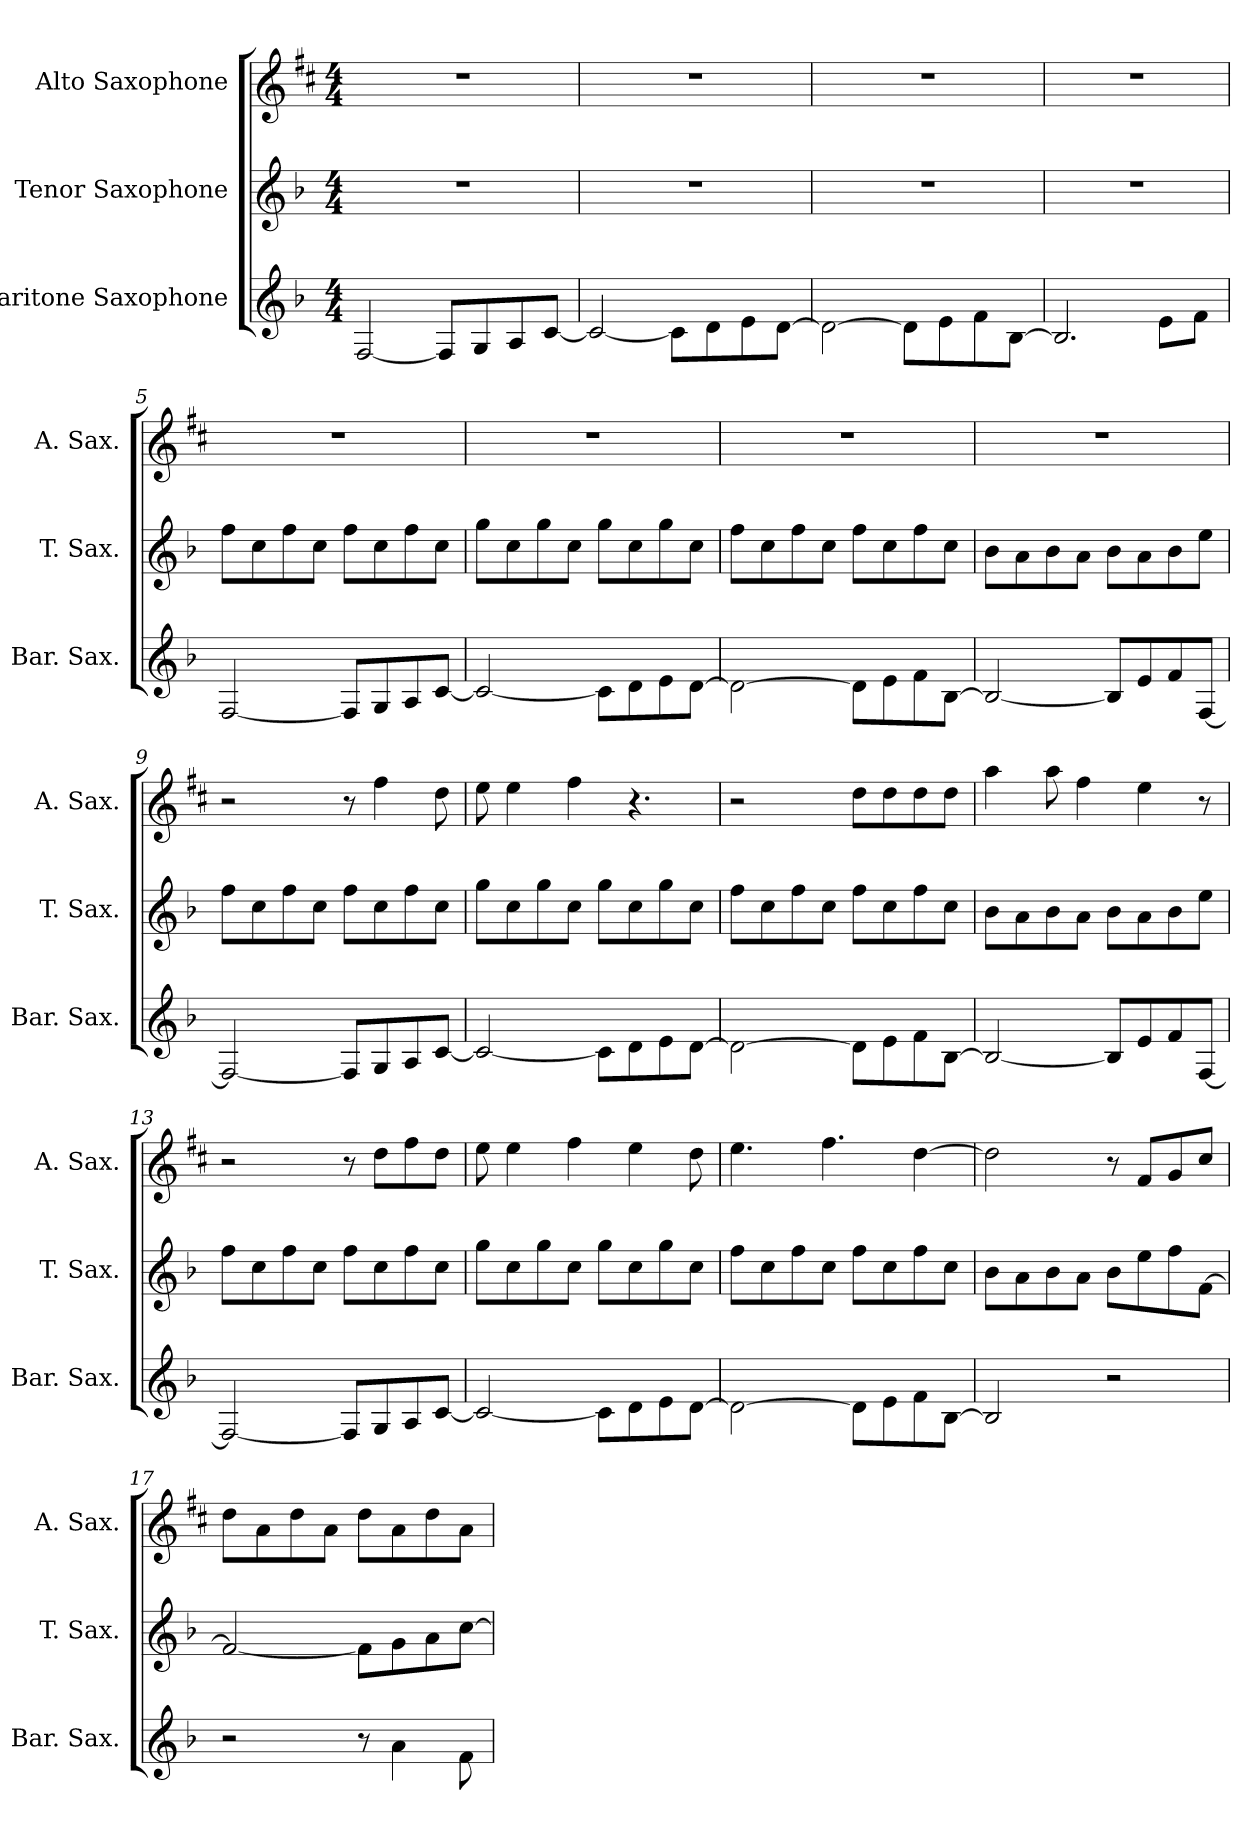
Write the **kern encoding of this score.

**kern	**kern	**kern
*part3	*part2	*part1
*staff3	*staff2	*staff1
*I"Baritone Saxophone	*I"Tenor Saxophone	*I"Alto Saxophone
*I'Bar. Sax.	*I'T. Sax.	*I'A. Sax.
*clefG2	*clefG2	*clefG2
*ITrd12c21	*ITrd8c14	*ITrd5c9
*k[b-]	*k[b-]	*k[b-]
*M4/4	*M4/4	*M4/4
*MM120	*MM120	*MM120
=1	=1	=1
[2FF/	1r	1r
8FF/L]	.	.
8GG/	.	.
8AA/	.	.
[8C/J	.	.
=2	=2	=2
2C/_	1r	1r
8C\L]	.	.
8D\	.	.
8E\	.	.
[8D\J	.	.
=3	=3	=3
2D\_	1r	1r
8D\L]	.	.
8E\	.	.
8F\	.	.
[8BB-\J	.	.
=4	=4	=4
2.BB-/]	1r	1r
8E\L	.	.
8F\J	.	.
=5	=5	=5
[2FF/	8f\L	1r
.	8c\	.
.	8f\	.
.	8c\J	.
8FF/L]	8f\L	.
8GG/	8c\	.
8AA/	8f\	.
[8C/J	8c\J	.
!!LO:LB:g=z
=6	=6	=6
2C/_	8g\L	1r
.	8c\	.
.	8g\	.
.	8c\J	.
8C\L]	8g\L	.
8D\	8c\	.
8E\	8g\	.
[8D\J	8c\J	.
=7	=7	=7
2D\_	8f\L	1r
.	8c\	.
.	8f\	.
.	8c\J	.
8D\L]	8f\L	.
8E\	8c\	.
8F\	8f\	.
[8BB-\J	8c\J	.
=8	=8	=8
2BB-/_	8B-\L	1r
.	8A\	.
.	8B-\	.
.	8A\J	.
8BB-/L]	8B-\L	.
8E/	8A\	.
8F/	8B-\	.
[8FF/J	8e\J	.
=9	=9	=9
2FF/_	8f\L	2r
.	8c\	.
.	8f\	.
.	8c\J	.
8FF/L]	8f\L	8r
8GG/	8c\	4a\
8AA/	8f\	.
[8C/J	8c\J	8f\
!!LO:LB:g=z
=10	=10	=10
2C/_	8g\L	8g\
.	8c\	4g\
.	8g\	.
.	8c\J	4a\
8C\L]	8g\L	.
8D\	8c\	4.r
8E\	8g\	.
[8D\J	8c\J	.
=11	=11	=11
2D\_	8f\L	2r
.	8c\	.
.	8f\	.
.	8c\J	.
8D\L]	8f\L	8f\L
8E\	8c\	8f\
8F\	8f\	8f\
[8BB-\J	8c\J	8f\J
=12	=12	=12
2BB-/_	8B-\L	4cc\
.	8A\	.
.	8B-\	8cc\
.	8A\J	4a\
8BB-/L]	8B-\L	.
8E/	8A\	4g\
8F/	8B-\	.
[8FF/J	8e\J	8r
=13	=13	=13
2FF/_	8f\L	2r
.	8c\	.
.	8f\	.
.	8c\J	.
8FF/L]	8f\L	8r
8GG/	8c\	8f\L
8AA/	8f\	8a\
[8C/J	8c\J	8f\J
!!LO:LB:g=z
=14	=14	=14
2C/_	8g\L	8g\
.	8c\	4g\
.	8g\	.
.	8c\J	4a\
8C\L]	8g\L	.
8D\	8c\	4g\
8E\	8g\	.
[8D\J	8c\J	8f\
=15	=15	=15
2D\_	8f\L	4.g\
.	8c\	.
.	8f\	.
.	8c\J	4.a\
8D\L]	8f\L	.
8E\	8c\	.
8F\	8f\	[4f\
[8BB-\J	8c\J	.
=16	=16	=16
2BB-/]	8B-\L	2f\]
.	8A\	.
.	8B-\	.
.	8A\J	.
2r	8B-\L	8r
.	8e\	8A/L
.	8f\	8B-/
.	[8F\J	8e/J
=17	=17	=17
2r	2F/_	8f\L
.	.	8c\
.	.	8f\
.	.	8c\J
8r	8F\L]	8f\L
4A\	8G\	8c\
.	8A\	8f\
8F\	[8c\J	8c\J
=	=	=
*-	*-	*-
